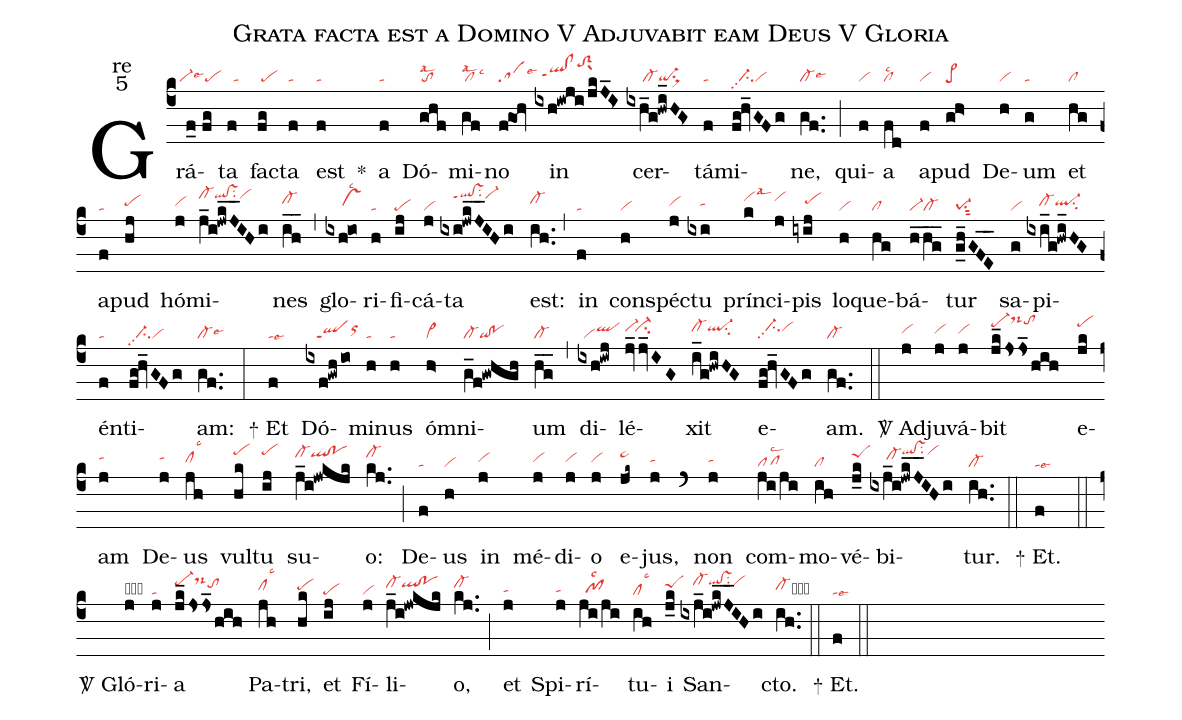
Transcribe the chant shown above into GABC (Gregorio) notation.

name:Grata facta est a Domino V Adjuvabit eam Deus V Gloria;
office-part:re;
mode:5;
nabc-lines:1;
%%
(c4) Grá(f_0//fg|``vi-lse6pe)ta(f|//ta) fac(fg|/pe)ta(f|ta) est(f|ta) <sp>*</sp>() a(f|ta) Dó(ghf|tolsal2)mi(gf|cllsal2lsc3)no(f@goh|salse6) in(ixh!iwji/jkJ_I>|//qlhh!clhhppt1toS2hlsux1) cer(ixh_g!hwi_HG>|/////cl-qi-su1sux1)tá(f|ta)mi(fg!hv_GFg|//ci-pp2vi)ne,(gf..|cl-lse6) (;) qui(f|vi)a(fd|cllsc2) a(f|vi)pud(gh>|pe>) De(h|vi)um(g|ta) et(hg|cl) a(f|ta)pud(hj|pehh) hó(j|vihh)mi(j_i!jwkJ__IHi|cl-hkqlhk!vshksu2vihk)nes(ih__|cl-hi) (,) glo(ixh@io|/////vshhlsc2)ri(h|ta)fi(ij|pe)cá(j|vi)ta(ixi!jwkJ__IHi|////qlhk!vshkppt1su2vi-hk) est:(ih..|cl-hi) (,) in(f|ta) con(h|vi)spéc(j|vihh)tu(ixi|////tahh) prín(k|vihjlsal3)ci(j|vihj)pis(iyij|////pehi) lo(h|vi)que(hg|cl)bá(h_hg__|vi-cl-)tur(g_h_GFE__|pe-1su1sut2) sa(g|vi)pi(ixi_g!hwi_HG|////cl-hhql-hhsu2)én(f|ta)ti(fg!hv_GFg|//ci-pp2vi)am:(gf..|cl-lse6) (:)

<sp>+</sp> Et(f|talse6) Dó(ixf!gwh/io|///qlppt1orhi)mi(h|ta)nus(h|ta) óm(h>|vi>)ni(g_f!gwhgh|cl-qi!po)um(hg__|cl-) (,) di(ixh!iwj|//viqlhi)lé(jv_jv_IG|vi-hi`ci-hi)xit(i_g!hwiHG|cl-hiql-hisu2) e(fg!hv_GFg|//ci-hipp2vihi)am.(gf..|cl-) (::)

<sp>V/</sp> Ad(j|vihh)ju(j|vihh)vá(j|vihh)bit(jk_jsjs_hih|pe-hkds-hmtohl) e(jk|pehk)am(j|tahi) De(j|tahi)us(jh|clhhlsc3) vul(hk|pehk)tu(ij|pehk) su(j_i!jwkjk|cl-hjqlhj!pohj)o:(kj..|cl-hj) (;) De(f|ta)us(h|vi) in(j|vihh) mé(j|vihh)di(j|vihh)o(j|vihh) e(jk~|pe~hj)jus,(j|tahh) (`) non(j|tahh) com(ji/ji|pflsc2)mo(ih|cl)vé(j_k|peShj)bi(ixj_i!jwkJ__IHi|/////cl-hiqlhk!vshksu2vihk)tur.(ih..|cl-) (::)

<sp>+</sp> Et.(f|talse6) (::)

<sp>V/</sp> Gló(j|obta)ri(j|ta)a(jk_/jsjs_hih|pe-hjds-hktohi) Pa(jh|clhhlsc3)tri,(hk|pehh) et(ij|pe) Fí(j|vi)li(j_i!jwkjk|cl-hiqlhi!pohi)o,(kj..|cl-hi) (;) et(j|tahg) Spi(j|tahg)rí(ji/ji|//pf1hglsc2)tu(ih|cllsc3)i(j_k|peShi) San(ixj_i!jwkJ__IHi|////cl-hjqlhj!vshjsu2vihj)cto.(ih..|cl-hhcb) (::)

<sp>+</sp> Et.(f|talse6) (::)
